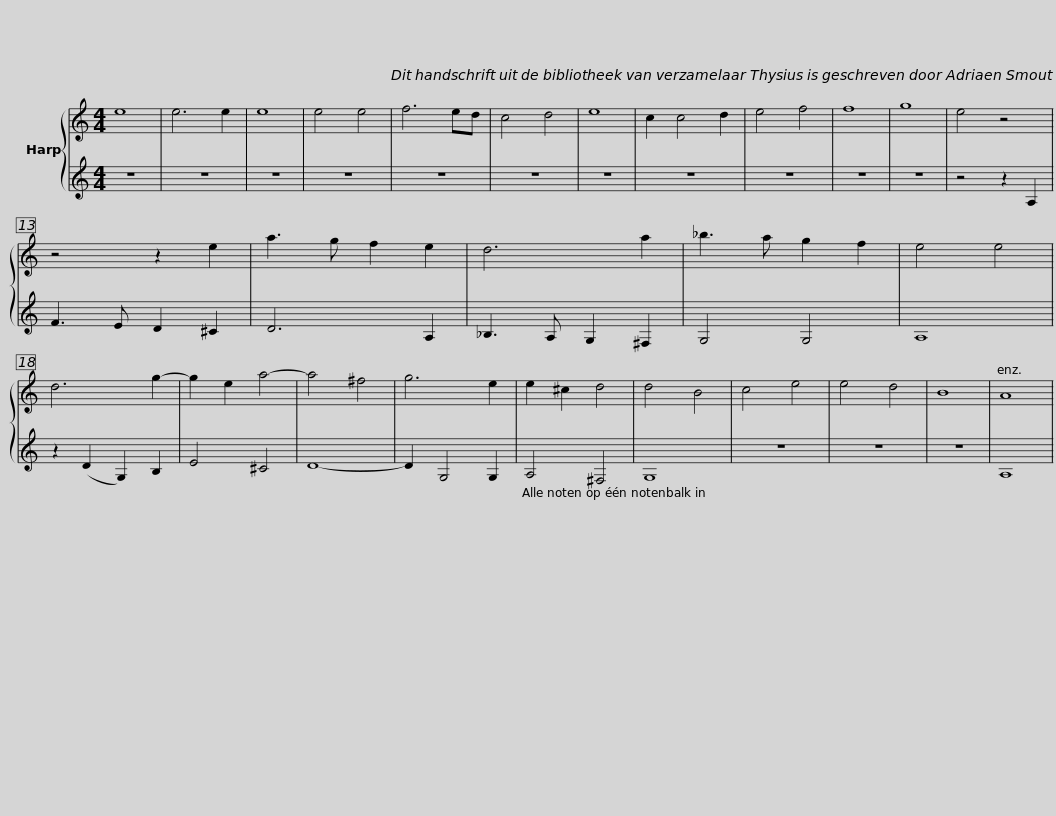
X:1
%%score { 1 | 2 }
L:1/8
M:4/4
I:linebreak $
K:C
V:1 treble
V:2 treble
V:1
 e8 | e6 e2 | e8 | e4 e4 | f6 ed | %5
 c4 d4 | e8 | c2 c4 d2 | e4 f4 | f8 | %10
 g8 |$ e4 z4 | z4 z2 e2 | a3 g f2 e2 | d6 a2 | %15
 _b3 a g2 f2 | e4 e4 | d6 g2- | g2 e2 a4- | a4 ^f4 | %20
 g6 e2 |$ e2 ^c2 d4 | d4 B4 | c4 e4 | e4 d4 | %25
 B8 | A8 | %27
V:2
 z8 | z8 | z8 | z8 | z8 | %5
 z8 | z8 | z8 | z8 | z8 | %10
 z8 |$ z4 z2 A,2 | F3 E D2 ^C2 | D6 A,2 | _B,3 A, G,2 ^F,2 | %15
 G,4 G,4 | A,8 | z2 (D2 G,2) B,2 | E4 ^C4 | D8- | %20
 D2 G,4 G,2 |$ A,4 ^F,4 | G,8 | z8 | z8 | %25
 z8 | A,8 | %27
